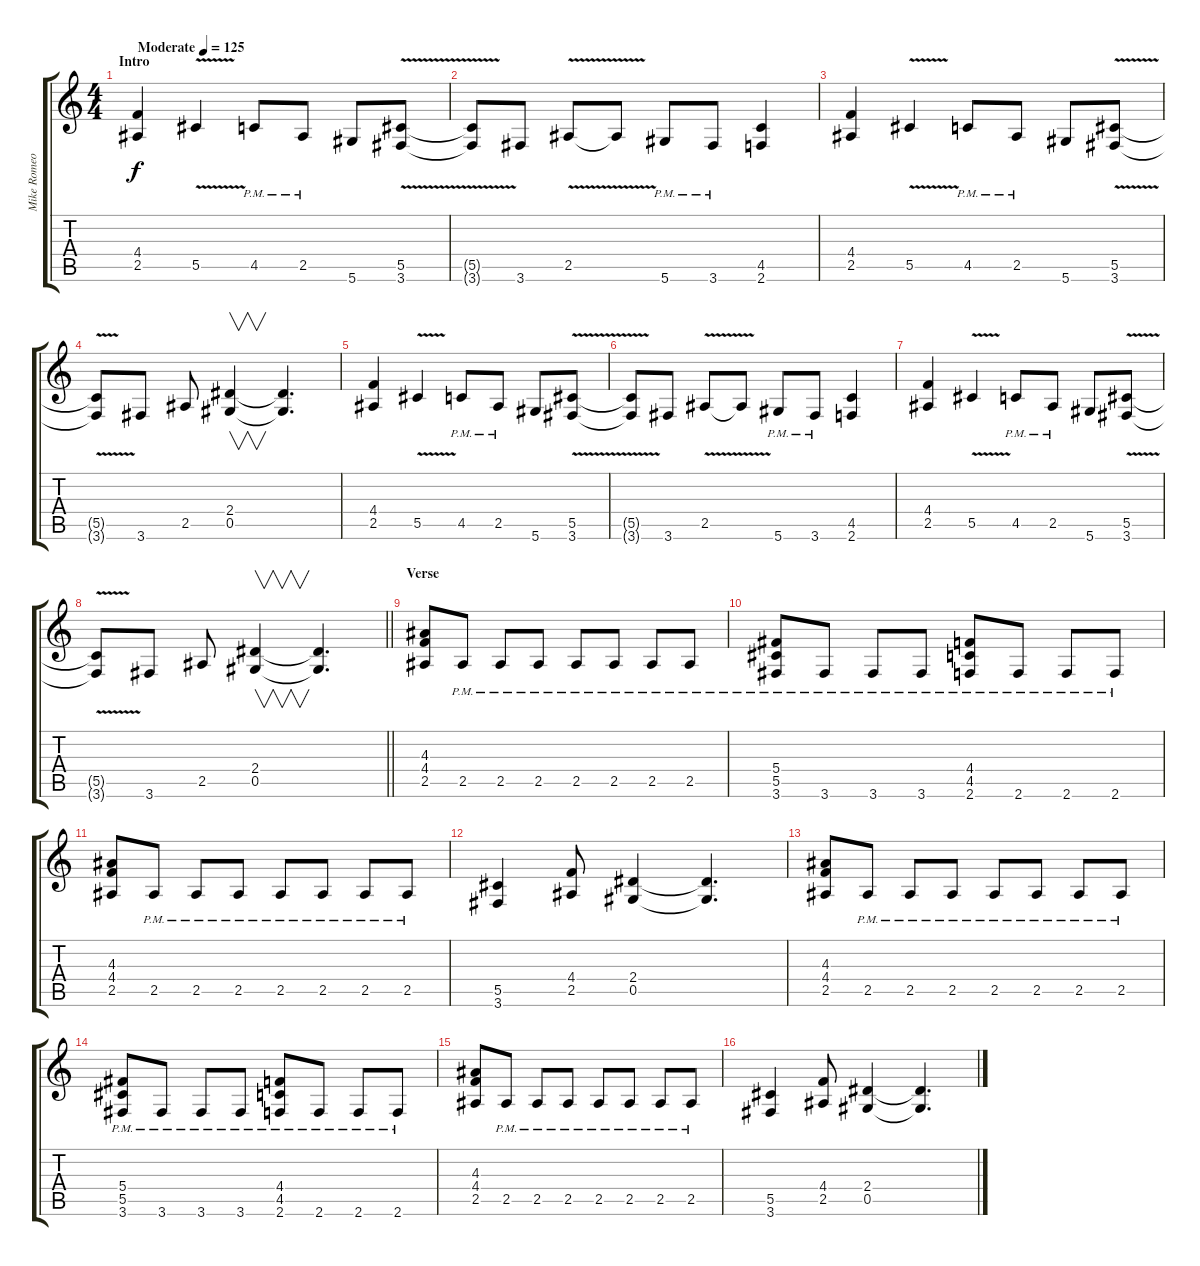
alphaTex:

\track ("Mike Romeo (Symphony X)" "Mike Romeo") {instrument distortionguitar}
\staff {score tabs}
\tuning (Eb4 Bb3 Gb3 Db3 Ab2 Eb2) {hide}
\ts (4 4)
\section ("" "Intro")
\tempo (125 "Moderate")
\clef g2
\ks c
(4.4 2.5).4{txt "" dy f instrument distortionguitar} 5.5{v}.4 4.5{pm}.8 2.5{pm}.8 5.6.8 (5.5 3.6{v}).8 |
(5.5{t} 3.6{t}).8 3.6.8 2.5{v}.8 2.5{t}.8 5.6{pm}.8 3.6{pm}.8 (4.5 2.6).4 |
(4.4 2.5).4 5.5{v}.4 4.5{pm}.8 2.5{pm}.8 5.6.8 (5.5 3.6{v}).8 |
(5.5{t} 3.6{t}).8 3.6.8 2.5.8 (2.4 0.5).4{v} (2.4{t} 0.5{t}).4{d} |
(4.4 2.5).4 5.5{v}.4 4.5{pm}.8 2.5{pm}.8 5.6.8 (5.5 3.6{v}).8 |
(5.5{t} 3.6{t}).8 3.6.8 2.5{v}.8 2.5{t}.8 5.6{pm}.8 3.6{pm}.8 (4.5 2.6).4 |
(4.4 2.5).4 5.5{v}.4 4.5{pm}.8 2.5{pm}.8 5.6.8 (5.5 3.6{v}).8 |
\barLineRight lightlight
(5.5{t} 3.6{t}).8 3.6.8 2.5.8 (2.4 0.5).4{v} (2.4{t} 0.5{t}).4{d} |
\section ("" "Verse")
(4.3 4.4 2.5).8 2.5{pm}.8 2.5{pm}.8 2.5{pm}.8 2.5{pm}.8 2.5{pm}.8 2.5{pm}.8 2.5{pm}.8 |
(5.4{pm} 5.5{pm} 3.6{pm}).8 3.6{pm}.8 3.6{pm}.8 3.6{pm}.8 (4.4{pm} 4.5{pm} 2.6{pm}).8 2.6{pm}.8 2.6{pm}.8 2.6{pm}.8 |
(4.3 4.4 2.5).8 2.5{pm}.8 2.5{pm}.8 2.5{pm}.8 2.5{pm}.8 2.5{pm}.8 2.5{pm}.8 2.5{pm}.8 |
(5.5 3.6).4 (4.4 2.5).8 (2.4 0.5).4 (2.4{t} 0.5{t}).4{d} |
(4.3 4.4 2.5).8 2.5{pm}.8 2.5{pm}.8 2.5{pm}.8 2.5{pm}.8 2.5{pm}.8 2.5{pm}.8 2.5{pm}.8 |
(5.4{pm} 5.5{pm} 3.6{pm}).8 3.6{pm}.8 3.6{pm}.8 3.6{pm}.8 (4.4{pm} 4.5{pm} 2.6{pm}).8 2.6{pm}.8 2.6{pm}.8 2.6{pm}.8 |
(4.3 4.4 2.5).8 2.5{pm}.8 2.5{pm}.8 2.5{pm}.8 2.5{pm}.8 2.5{pm}.8 2.5{pm}.8 2.5{pm}.8 |
(5.5 3.6).4 (4.4 2.5).8 (2.4 0.5).4 (2.4{t} 0.5{t}).4{d}
